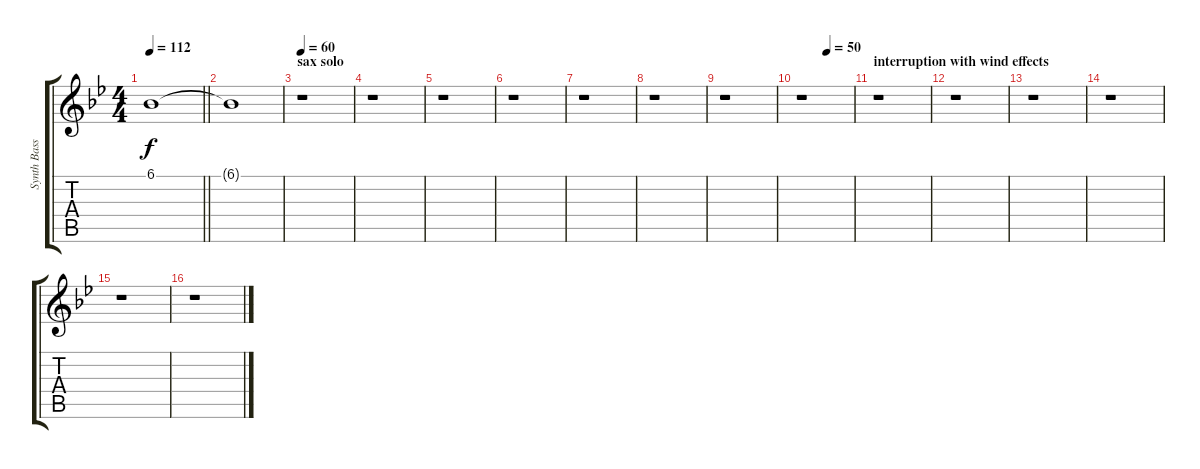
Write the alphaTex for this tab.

\track ("Synth Bass (Hogson)" "Synth Bass") {instrument lead8bassandlead}
\staff {score tabs}
\tuning (E4 B3 G3 D3 A2 D2) {hide}
\ts (4 4)
\tempo 112
\clef g2
\barLineRight lightlight
\ks bb
6.1.1{dy f} |
6.1{t}.1 |
\section ("" "sax solo")
\tempo 60
r.1 |
r.1 |
r.1 |
r.1 |
r.1 |
r.1 |
r.1 |
\tempo (50 0.5)
r.1 |
\section ("" "interruption with wind effects")
r.1 |
r.1 |
r.1 |
r.1 |
r.1 |
r.1
